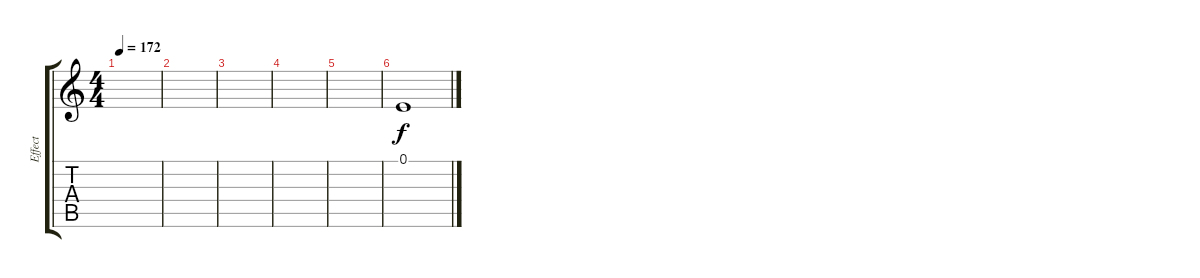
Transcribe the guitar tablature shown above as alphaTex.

\track ("Effect" "Effect") {instrument reversecymbal}
\staff {score tabs}
\tuning (E4 B3 G3 D3 A2 E2) {hide}
\ts (4 4)
\tempo 172
\clef g2
\ks c
|
|
|
|
|
0.1.1
